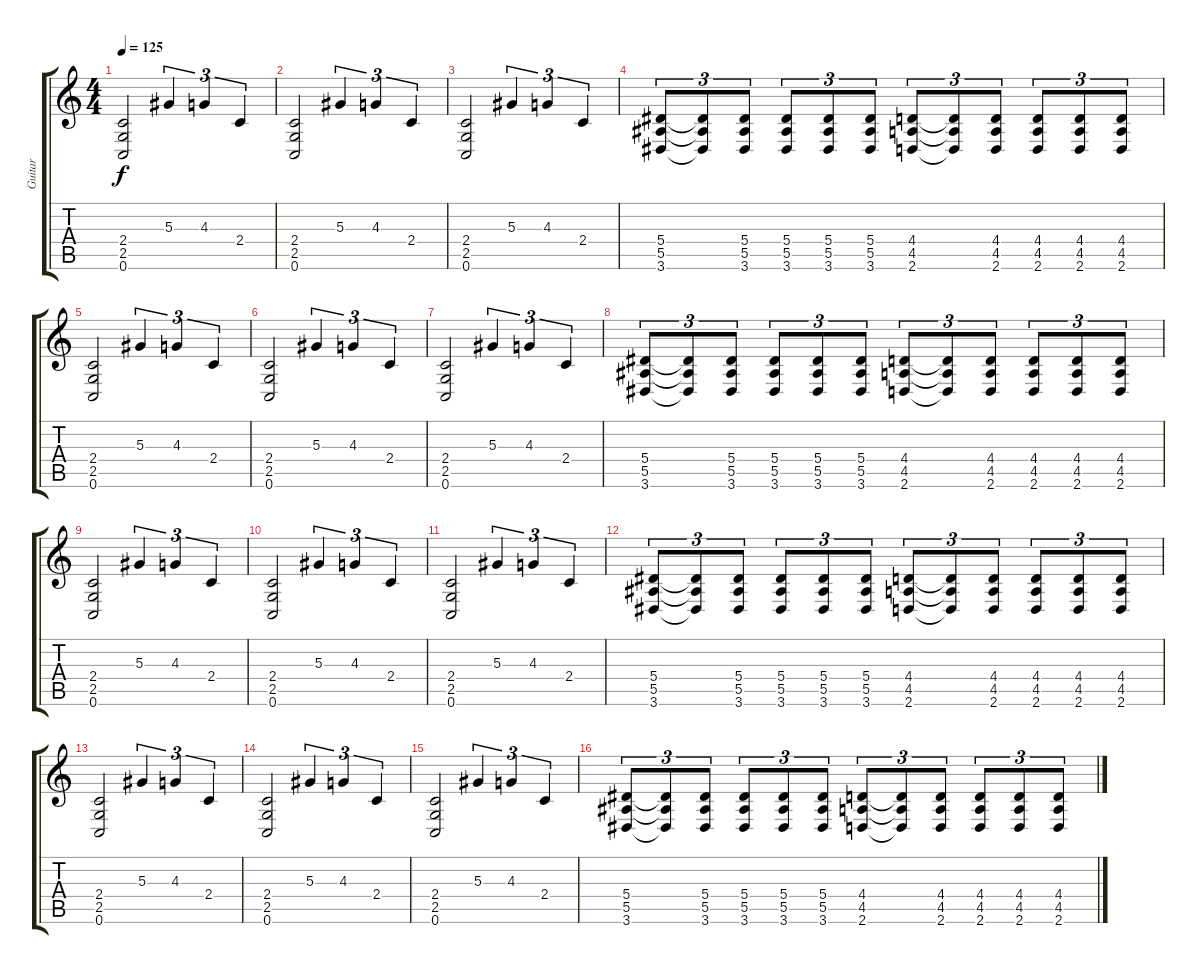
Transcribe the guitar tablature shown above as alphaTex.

\track ("Guitar" "Guitar") {instrument distortionguitar}
\staff {score tabs}
\tuning (C4 G3 Eb3 Bb2 F2 C2) {hide}
\ts (4 4)
\tempo 125
\clef g2
\ks c
(2.4 2.5 0.6).2{dy f} 5.3.4{tu (3 2)} 4.3.4{tu (3 2)} 2.4.4{tu (3 2)} |
(2.4 2.5 0.6).2 5.3.4{tu (3 2)} 4.3.4{tu (3 2)} 2.4.4{tu (3 2)} |
(2.4 2.5 0.6).2 5.3.4{tu (3 2)} 4.3.4{tu (3 2)} 2.4.4{tu (3 2)} |
(5.4 5.5 3.6).8{tu (3 2)} (5.4{t} 5.5{t} 3.6{t}).8{tu (3 2)} (5.4 5.5 3.6).8{tu (3 2)} (5.4 5.5 3.6).8{tu (3 2)} (5.4 5.5 3.6).8{tu (3 2)} (5.4 5.5 3.6).8{tu (3 2)} (4.4 4.5 2.6).8{tu (3 2)} (4.4{t} 4.5{t} 2.6{t}).8{tu (3 2)} (4.4 4.5 2.6).8{tu (3 2)} (4.4 4.5 2.6).8{tu (3 2)} (4.4 4.5 2.6).8{tu (3 2)} (4.4 4.5 2.6).8{tu (3 2)} |
(2.4 2.5 0.6).2 5.3.4{tu (3 2)} 4.3.4{tu (3 2)} 2.4.4{tu (3 2)} |
(2.4 2.5 0.6).2 5.3.4{tu (3 2)} 4.3.4{tu (3 2)} 2.4.4{tu (3 2)} |
(2.4 2.5 0.6).2 5.3.4{tu (3 2)} 4.3.4{tu (3 2)} 2.4.4{tu (3 2)} |
(5.4 5.5 3.6).8{tu (3 2)} (5.4{t} 5.5{t} 3.6{t}).8{tu (3 2)} (5.4 5.5 3.6).8{tu (3 2)} (5.4 5.5 3.6).8{tu (3 2)} (5.4 5.5 3.6).8{tu (3 2)} (5.4 5.5 3.6).8{tu (3 2)} (4.4 4.5 2.6).8{tu (3 2)} (4.4{t} 4.5{t} 2.6{t}).8{tu (3 2)} (4.4 4.5 2.6).8{tu (3 2)} (4.4 4.5 2.6).8{tu (3 2)} (4.4 4.5 2.6).8{tu (3 2)} (4.4 4.5 2.6).8{tu (3 2)} |
(2.4 2.5 0.6).2 5.3.4{tu (3 2)} 4.3.4{tu (3 2)} 2.4.4{tu (3 2)} |
(2.4 2.5 0.6).2 5.3.4{tu (3 2)} 4.3.4{tu (3 2)} 2.4.4{tu (3 2)} |
(2.4 2.5 0.6).2 5.3.4{tu (3 2)} 4.3.4{tu (3 2)} 2.4.4{tu (3 2)} |
(5.4 5.5 3.6).8{tu (3 2)} (5.4{t} 5.5{t} 3.6{t}).8{tu (3 2)} (5.4 5.5 3.6).8{tu (3 2)} (5.4 5.5 3.6).8{tu (3 2)} (5.4 5.5 3.6).8{tu (3 2)} (5.4 5.5 3.6).8{tu (3 2)} (4.4 4.5 2.6).8{tu (3 2)} (4.4{t} 4.5{t} 2.6{t}).8{tu (3 2)} (4.4 4.5 2.6).8{tu (3 2)} (4.4 4.5 2.6).8{tu (3 2)} (4.4 4.5 2.6).8{tu (3 2)} (4.4 4.5 2.6).8{tu (3 2)} |
(2.4 2.5 0.6).2 5.3.4{tu (3 2)} 4.3.4{tu (3 2)} 2.4.4{tu (3 2)} |
(2.4 2.5 0.6).2 5.3.4{tu (3 2)} 4.3.4{tu (3 2)} 2.4.4{tu (3 2)} |
(2.4 2.5 0.6).2 5.3.4{tu (3 2)} 4.3.4{tu (3 2)} 2.4.4{tu (3 2)} |
(5.4 5.5 3.6).8{tu (3 2)} (5.4{t} 5.5{t} 3.6{t}).8{tu (3 2)} (5.4 5.5 3.6).8{tu (3 2)} (5.4 5.5 3.6).8{tu (3 2)} (5.4 5.5 3.6).8{tu (3 2)} (5.4 5.5 3.6).8{tu (3 2)} (4.4 4.5 2.6).8{tu (3 2)} (4.4{t} 4.5{t} 2.6{t}).8{tu (3 2)} (4.4 4.5 2.6).8{tu (3 2)} (4.4 4.5 2.6).8{tu (3 2)} (4.4 4.5 2.6).8{tu (3 2)} (4.4 4.5 2.6).8{tu (3 2)}
